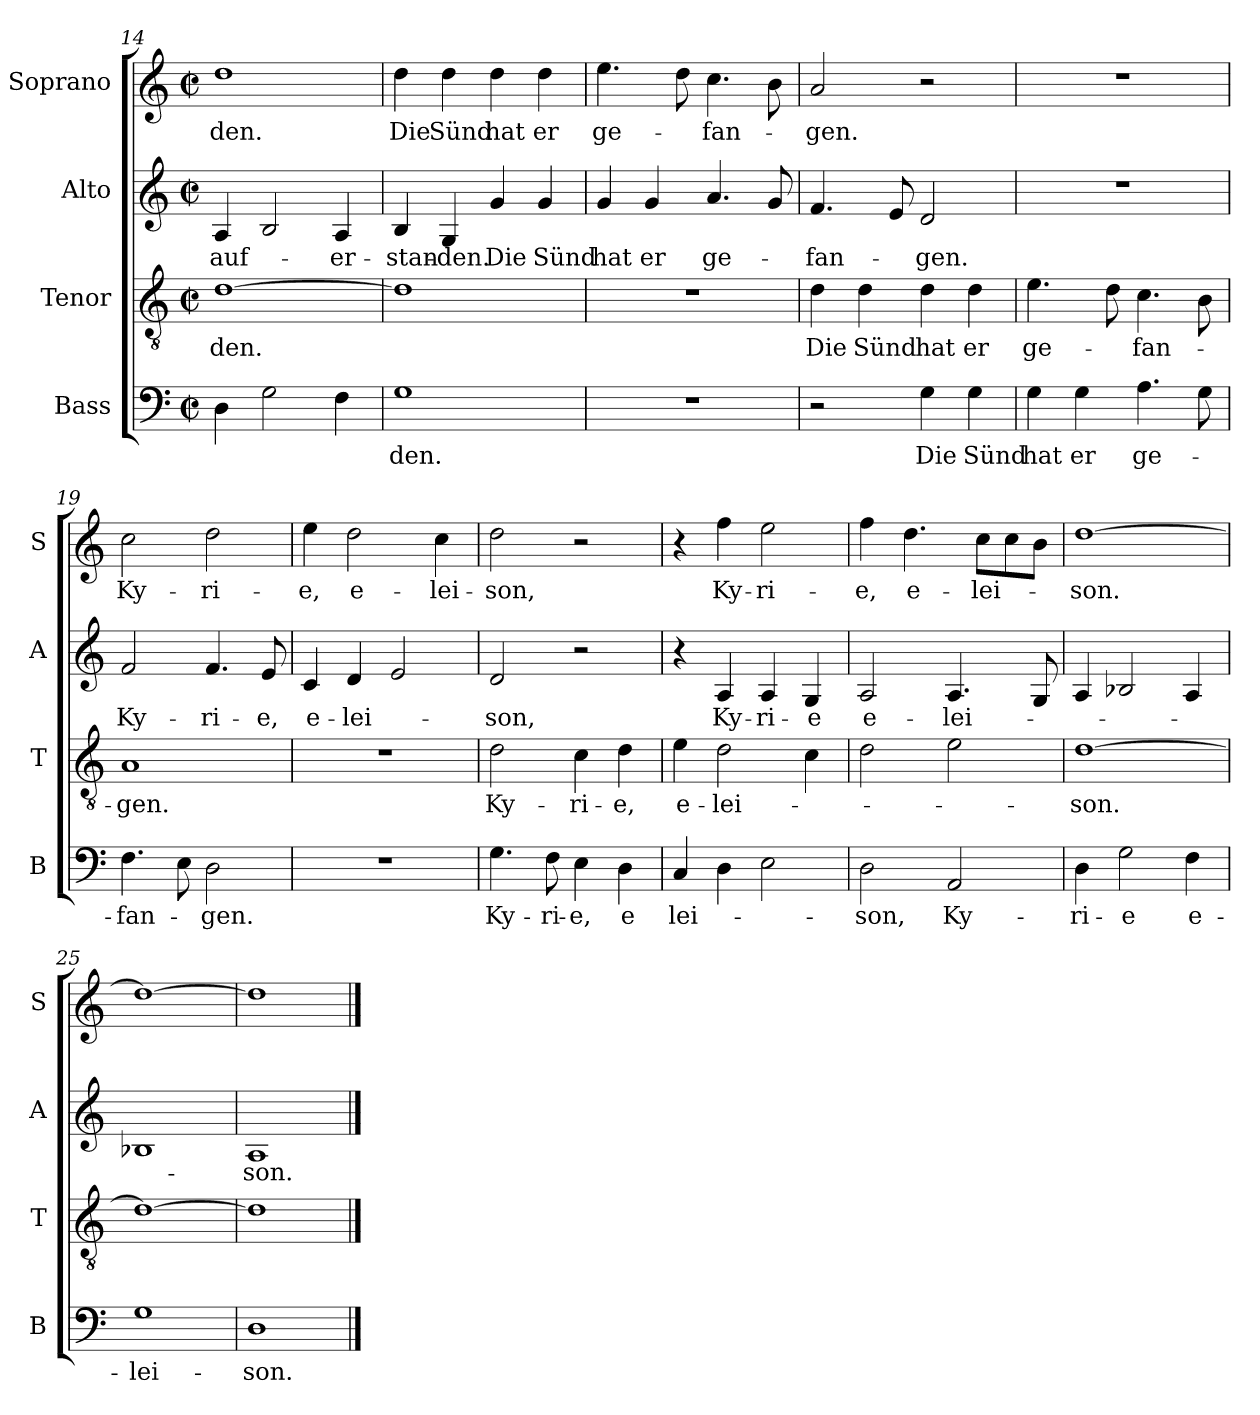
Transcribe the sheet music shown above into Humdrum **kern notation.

**kern	**text	**kern	**text	**kern	**text	**kern	**text
*part4	*part4	*part3	*part3	*part2	*part2	*part1	*part1
*staff4	*staff4	*staff3	*staff3	*staff2	*staff2	*staff1	*staff1
*I"Bass	*	*I"Tenor	*	*I"Alto	*	*I"Soprano	*
*I'B	*	*I'T	*	*I'A	*	*I'S	*
*clefF4	*	*clefGv2	*	*clefG2	*	*clefG2	*
*k[]	*	*k[]	*	*k[]	*	*k[]	*
*C:	*	*C:	*	*C:	*	*C:	*
*M2/2	*	*M2/2	*	*M2/2	*	*M2/2	*
*met(c|)	*	*met(c|)	*	*met(c|)	*	*met(c|)	*
=14	=14	=14	=14	=14	=14	=14	=14
!	!	!	!LO:LY:b	!	!LO:LY:b	!	!LO:LY:b
4D\	.	[1d	-den.	4A/	auf-	1dd	-den.
2G\	.	.	.	2B/	.	.	.
!	!	!	!	!	!LO:LY:b	!	!
4F\	.	.	.	4A/	-er-	.	.
=15	=15	=15	=15	=15	=15	=15	=15
!	!LO:LY:b	!	!	!	!LO:LY:b	!	!LO:LY:b
1G	-den.	1d]	.	4B/	-stan-	4dd\	Die
!	!	!	!	!	!LO:LY:b	!	!LO:LY:b
.	.	.	.	4G/	-den.	4dd\	Sünd
!	!	!	!	!	!LO:LY:b	!	!LO:LY:b
.	.	.	.	4g/	Die	4dd\	hat
!	!	!	!	!	!LO:LY:b	!	!LO:LY:b
.	.	.	.	4g/	Sünd	4dd\	er
!!LO:LB:g=z
=16	=16	=16	=16	=16	=16	=16	=16
!	!	!	!	!	!LO:LY:b	!	!LO:LY:b
1r	.	1r	.	4g/	hat	4.ee\	ge-
!	!	!	!	!	!LO:LY:b	!	!
.	.	.	.	4g/	er	.	.
.	.	.	.	.	.	8dd\	.
!	!	!	!	!	!LO:LY:b	!	!LO:LY:b
.	.	.	.	4.a/	ge-	4.cc\	-fan-
.	.	.	.	8g/	.	8b\	.
=17	=17	=17	=17	=17	=17	=17	=17
!	!	!	!LO:LY:b	!	!LO:LY:b	!	!LO:LY:b
2r	.	4d\	Die	4.f/	-fan-	2a/	-gen.
!	!	!	!LO:LY:b	!	!	!	!
.	.	4d\	Sünd	.	.	.	.
.	.	.	.	8e/	.	.	.
!	!LO:LY:b	!	!LO:LY:b	!	!LO:LY:b	!	!
4G\	Die	4d\	hat	2d/	-gen.	2r	.
!	!LO:LY:b	!	!LO:LY:b	!	!	!	!
4G\	Sünd	4d\	er	.	.	.	.
=18	=18	=18	=18	=18	=18	=18	=18
!	!LO:LY:b	!	!LO:LY:b	!	!	!	!
4G\	hat	4.e\	ge-	1r	.	1r	.
!	!LO:LY:b	!	!	!	!	!	!
4G\	er	.	.	.	.	.	.
.	.	8d\	.	.	.	.	.
!	!LO:LY:b	!	!LO:LY:b	!	!	!	!
4.A\	ge-	4.c\	-fan-	.	.	.	.
8G\	.	8B\	.	.	.	.	.
=19	=19	=19	=19	=19	=19	=19	=19
!	!LO:LY:b	!	!LO:LY:b	!	!LO:LY:b	!	!LO:LY:b
4.F\	-fan-	1A	-gen.	2f/	Ky-	2cc\	Ky-
8E\	.	.	.	.	.	.	.
!	!LO:LY:b	!	!	!	!LO:LY:b	!	!LO:LY:b
2D\	-gen.	.	.	4.f/	-ri-	2dd\	-ri-
!	!	!	!	!	!LO:LY:b	!	!
.	.	.	.	8e/	-e,	.	.
=20	=20	=20	=20	=20	=20	=20	=20
!	!	!	!	!	!LO:LY:b	!	!LO:LY:b
1r	.	1r	.	4c/	e-	4ee\	-e,
!	!	!	!	!	!LO:LY:b	!	!LO:LY:b
.	.	.	.	4d/	-lei-	2dd\	e-
.	.	.	.	2e/	.	.	.
!	!	!	!	!	!	!	!LO:LY:b
.	.	.	.	.	.	4cc\	-lei-
!!LO:LB:g=z
=21	=21	=21	=21	=21	=21	=21	=21
!	!LO:LY:b	!	!LO:LY:b	!	!LO:LY:b	!	!LO:LY:b
4.G\	Ky-	2d\	Ky-	2d/	-son,	2dd\	-son,
!	!LO:LY:b	!	!	!	!	!	!
8F\	-ri-	.	.	.	.	.	.
!	!LO:LY:b	!	!LO:LY:b	!	!	!	!
4E\	-e,	4c\	-ri-	2r	.	2r	.
!	!LO:LY:b	!	!LO:LY:b	!	!	!	!
4D\	e	4d\	-e,	.	.	.	.
=22	=22	=22	=22	=22	=22	=22	=22
!	!LO:LY:b	!	!LO:LY:b	!	!	!	!
4C/	lei-	4e\	e-	4r	.	4r	.
!	!	!	!LO:LY:b	!	!LO:LY:b	!	!LO:LY:b
4D\	.	2d\	-lei-	4A/	Ky-	4ff\	Ky-
!	!	!	!	!	!LO:LY:b	!	!LO:LY:b
2E\	.	.	.	4A/	-ri-	2ee\	-ri-
!	!	!	!	!	!LO:LY:b	!	!
.	.	4c\	.	4G/	-e	.	.
=23	=23	=23	=23	=23	=23	=23	=23
!	!LO:LY:b	!	!	!	!LO:LY:b	!	!LO:LY:b
2D\	-son,	2d\	.	2A/	e-	4ff\	-e,
!	!	!	!	!	!	!	!LO:LY:b
.	.	.	.	.	.	4.dd\	e-
!	!LO:LY:b	!	!	!	!LO:LY:b	!	!
2AA/	Ky-	2e\	.	4.A/	-lei-	.	.
!	!	!	!	!	!	!	!LO:LY:b
.	.	.	.	.	.	8cc\L	-lei-
.	.	.	.	.	.	8cc\	.
.	.	.	.	8G/	.	8b\J	.
=24	=24	=24	=24	=24	=24	=24	=24
!	!LO:LY:b	!	!LO:LY:b	!	!	!	!LO:LY:b
4D\	-ri-	[1d	-son.	4A/	.	[1dd	-son.
!	!LO:LY:b	!	!	!	!	!	!
2G\	-e	.	.	2B-X/	.	.	.
!	!LO:LY:b	!	!	!	!	!	!
4F\	e-	.	.	4A/	.	.	.
=25	=25	=25	=25	=25	=25	=25	=25
!	!LO:LY:b	!	!	!	!	!	!
1G	-lei-	1d_	.	1B-X	.	1dd_	.
=26	=26	=26	=26	=26	=26	=26	=26
!	!LO:LY:b	!	!	!	!LO:LY:b	!	!
1D	-son.	1d]	.	1A	-son.	1dd]	.
==	==	==	==	==	==	==	==
*-	*-	*-	*-	*-	*-	*-	*-
